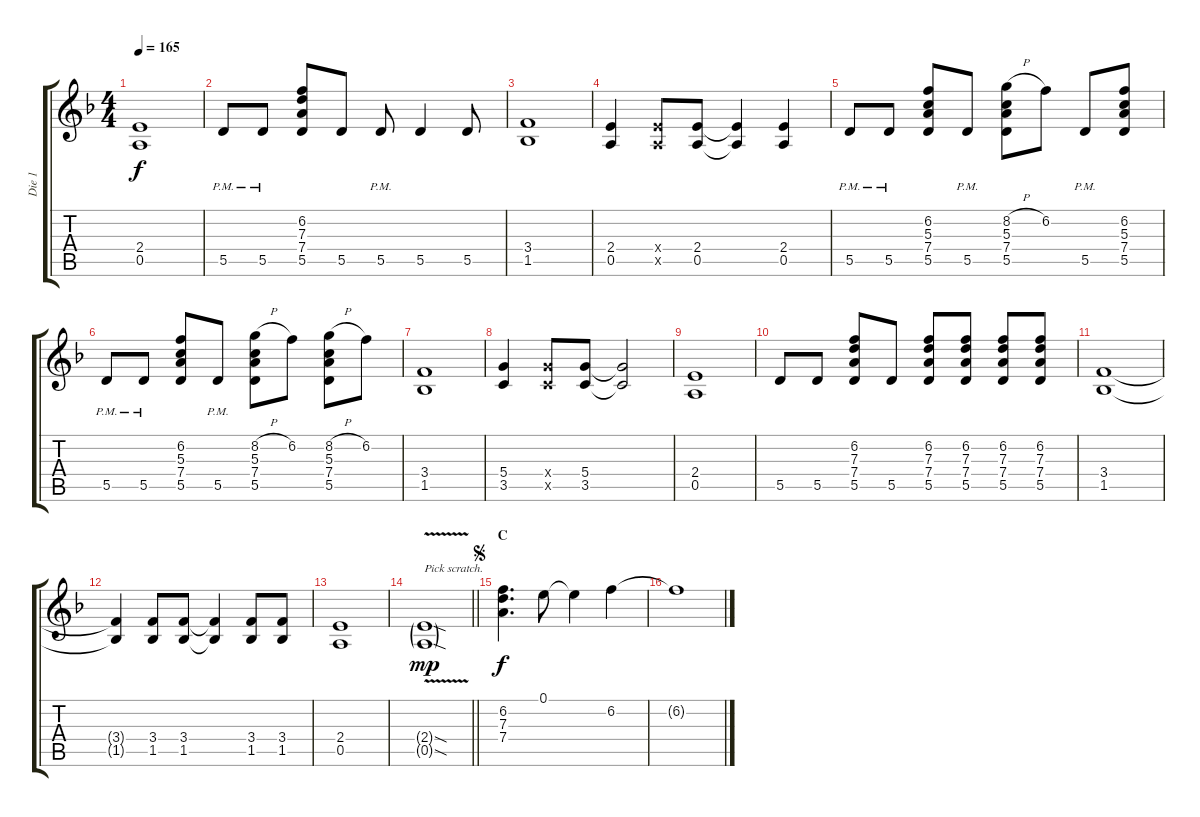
\track ("Die 1" "Die 1") {instrument distortionguitar}
\staff {score tabs}
\tuning (E4 B3 G3 D3 A2 E2) {hide}
\ts (4 4)
\tempo 165
\clef g2
\ks dminor
(2.4 0.5).1{dy f} |
5.5{pm}.8 5.5{pm}.8 (6.2 7.3 7.4 5.5).8 5.5.8 5.5{pm}.8 5.5.4 5.5.8 |
(3.4 1.5).1 |
(2.4 0.5).4 (2.4{x} 0.5{x}).8 (2.4 0.5).8 (2.4{t} 0.5{t}).4 (2.4 0.5).4 |
5.5{pm}.8 5.5{pm}.8 (6.2 5.3 7.4 5.5).8 5.5{pm}.8 (8.2{h} 5.3 7.4 5.5).8 6.2.8 5.5{pm}.8 (6.2 5.3 7.4 5.5).8 |
5.5{pm}.8 5.5{pm}.8 (6.2 5.3 7.4 5.5).8 5.5{pm}.8 (8.2{h} 5.3 7.4 5.5).8 6.2.8 (8.2{h} 5.3 7.4 5.5).8 6.2.8 |
(3.4 1.5).1 |
(5.4 3.5).4 (5.4{x} 3.5{x}).8 (5.4 3.5).8 (5.4{t} 3.5{t}).2 |
(2.4 0.5).1 |
5.5.8 5.5.8 (6.2 7.3 7.4 5.5).8 5.5.8 (6.2 7.3 7.4 5.5).8 (6.2 7.3 7.4 5.5).8 (6.2 7.3 7.4 5.5).8 (6.2 7.3 7.4 5.5).8 |
(3.4 1.5).1 |
(3.4{t} 1.5{t}).4 (3.4 1.5).8 (3.4 1.5).8 (3.4{t} 1.5{t}).4 (3.4 1.5).8 (3.4 1.5).8 |
(2.4 0.5).1 |
\barLineRight lightlight
(2.4{v sod g} 0.5{sod g}).1{txt "Pick scratch." dy mp} |
\section ("" "C")
\jump segno
(6.2 7.3 7.4).4{d dy f instrument distortionguitar} 0.1.8 0.1{t}.4 6.2.4 |
6.2{t}.1
